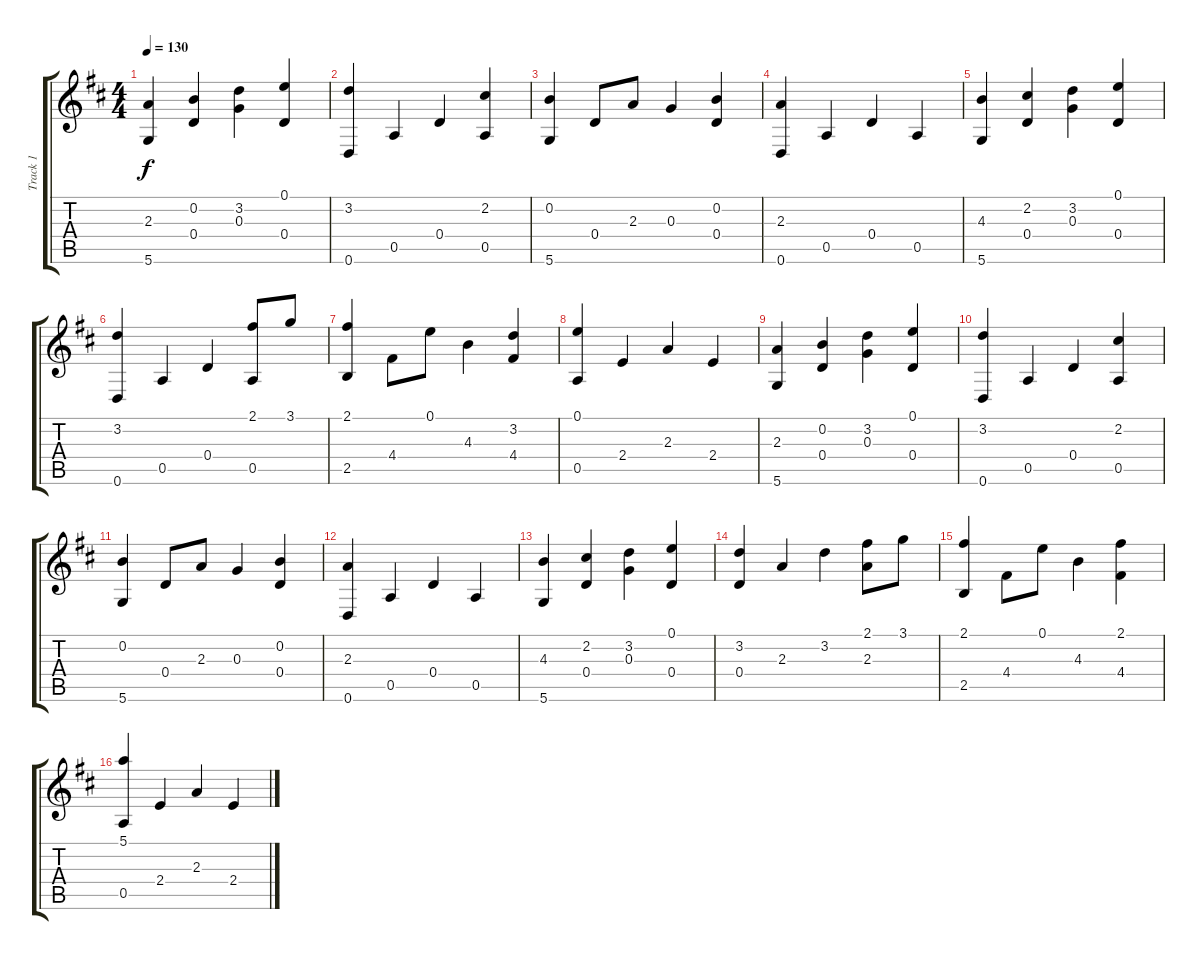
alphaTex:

\track ("Track 1" "Track 1") {instrument acousticguitarsteel}
\staff {score tabs}
\tuning (E4 B3 G3 D3 A2 D2) {hide}
\ts (4 4)
\tempo 130
\clef g2
\ks d
(2.3 5.6).4{dy f} (0.2 0.4).4 (3.2 0.3).4 (0.1 0.4).4 |
(3.2 0.6).4 0.5.4 0.4.4 (2.2 0.5).4 |
(0.2 5.6).4 0.4.8 2.3.8 0.3.4 (0.2 0.4).4 |
(2.3 0.6).4 0.5.4 0.4.4 0.5.4 |
(4.3 5.6).4 (2.2 0.4).4 (3.2 0.3).4 (0.1 0.4).4 |
(3.2 0.6).4 0.5.4 0.4.4 (2.1 0.5).8 3.1.8 |
(2.1 2.5).4 4.4.8 0.1.8 4.3.4 (3.2 4.4).4 |
(0.1 0.5).4 2.4.4 2.3.4 2.4.4 |
(2.3 5.6).4 (0.2 0.4).4 (3.2 0.3).4 (0.1 0.4).4 |
(3.2 0.6).4 0.5.4 0.4.4 (2.2 0.5).4 |
(0.2 5.6).4 0.4.8 2.3.8 0.3.4 (0.2 0.4).4 |
(2.3 0.6).4 0.5.4 0.4.4 0.5.4 |
(4.3 5.6).4 (2.2 0.4).4 (3.2 0.3).4 (0.1 0.4).4 |
(3.2 0.4).4 2.3.4 3.2.4 (2.1 2.3).8 3.1.8 |
(2.1 2.5).4 4.4.8 0.1.8 4.3.4 (2.1 4.4).4 |
(5.1 0.5).4 2.4.4 2.3.4 2.4.4
